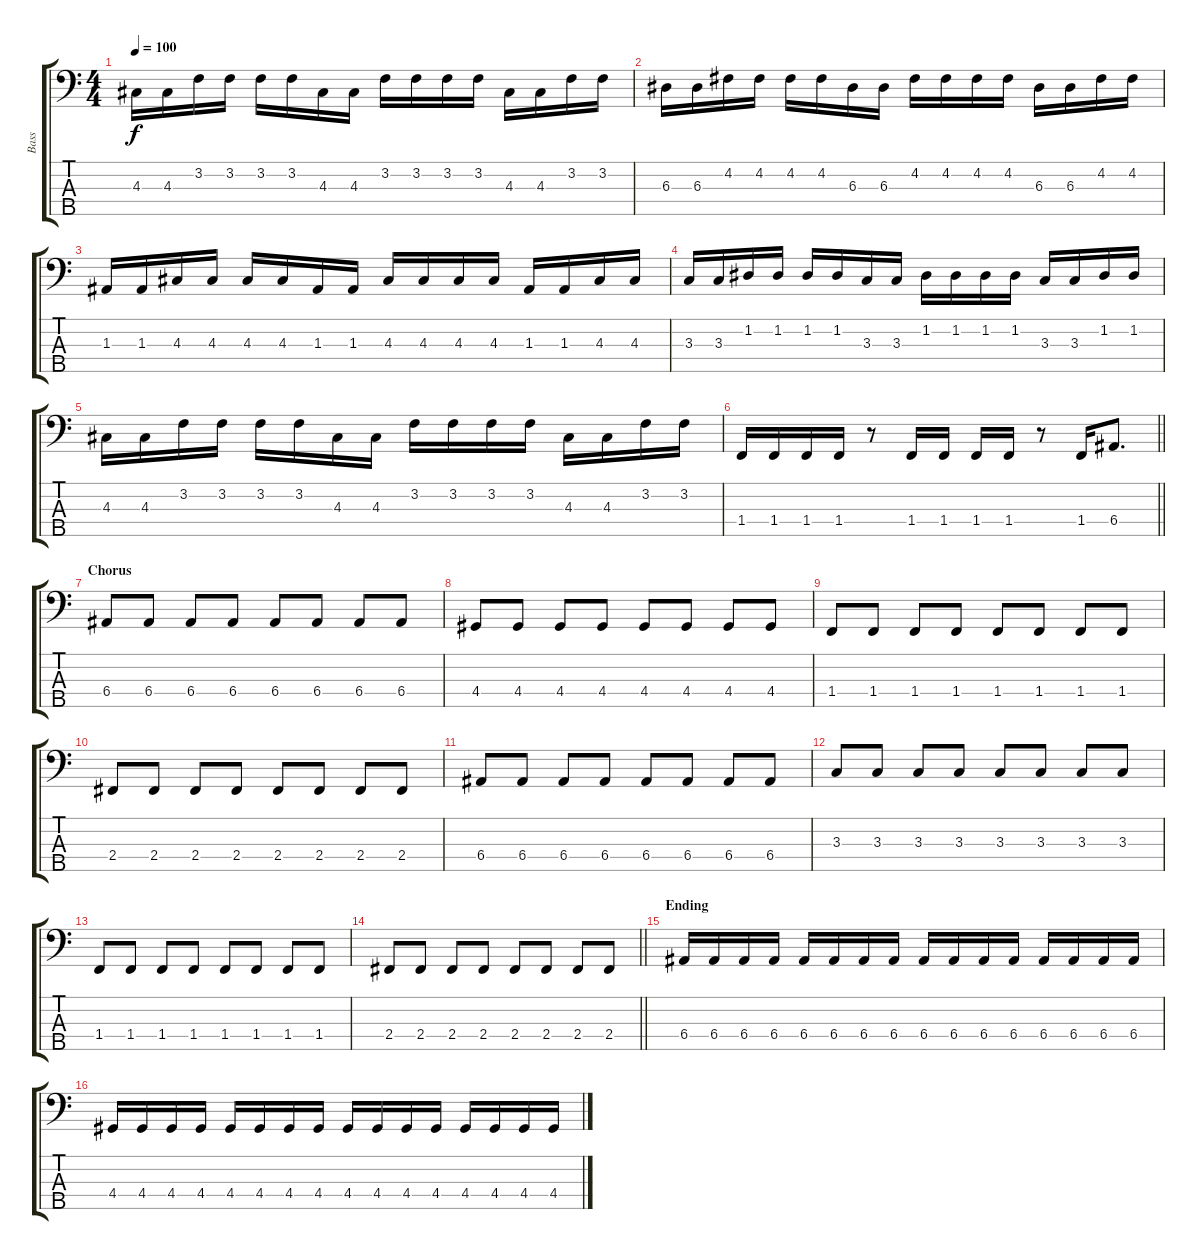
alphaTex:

\track ("Bass" "Bass") {instrument electricbassfinger}
\staff {score tabs}
\tuning (G2 D2 A1 E1 B0) {hide}
\ts (4 4)
\tempo 100
\clef f4
\ks c
4.3.16{dy f} 4.3.16 3.2.16 3.2.16 3.2.16 3.2.16 4.3.16 4.3.16 3.2.16 3.2.16 3.2.16 3.2.16 4.3.16 4.3.16 3.2.16 3.2.16 |
6.3.16 6.3.16 4.2.16 4.2.16 4.2.16 4.2.16 6.3.16 6.3.16 4.2.16 4.2.16 4.2.16 4.2.16 6.3.16 6.3.16 4.2.16 4.2.16 |
1.3.16 1.3.16 4.3.16 4.3.16 4.3.16 4.3.16 1.3.16 1.3.16 4.3.16 4.3.16 4.3.16 4.3.16 1.3.16 1.3.16 4.3.16 4.3.16 |
3.3.16 3.3.16 1.2.16 1.2.16 1.2.16 1.2.16 3.3.16 3.3.16 1.2.16 1.2.16 1.2.16 1.2.16 3.3.16 3.3.16 1.2.16 1.2.16 |
4.3.16 4.3.16 3.2.16 3.2.16 3.2.16 3.2.16 4.3.16 4.3.16 3.2.16 3.2.16 3.2.16 3.2.16 4.3.16 4.3.16 3.2.16 3.2.16 |
\barLineRight lightlight
1.4.16 1.4.16 1.4.16 1.4.16 r.8 1.4.16 1.4.16 1.4.16 1.4.16 r.8 1.4.16 6.4.8{d} |
\section ("" "Chorus")
6.4.8 6.4.8 6.4.8 6.4.8 6.4.8 6.4.8 6.4.8 6.4.8 |
4.4.8 4.4.8 4.4.8 4.4.8 4.4.8 4.4.8 4.4.8 4.4.8 |
1.4.8 1.4.8 1.4.8 1.4.8 1.4.8 1.4.8 1.4.8 1.4.8 |
2.4.8 2.4.8 2.4.8 2.4.8 2.4.8 2.4.8 2.4.8 2.4.8 |
6.4.8 6.4.8 6.4.8 6.4.8 6.4.8 6.4.8 6.4.8 6.4.8 |
3.3.8 3.3.8 3.3.8 3.3.8 3.3.8 3.3.8 3.3.8 3.3.8 |
1.4.8 1.4.8 1.4.8 1.4.8 1.4.8 1.4.8 1.4.8 1.4.8 |
\barLineRight lightlight
2.4.8 2.4.8 2.4.8 2.4.8 2.4.8 2.4.8 2.4.8 2.4.8 |
\section ("" "Ending")
6.4.16 6.4.16 6.4.16 6.4.16 6.4.16 6.4.16 6.4.16 6.4.16 6.4.16 6.4.16 6.4.16 6.4.16 6.4.16 6.4.16 6.4.16 6.4.16 |
4.4.16 4.4.16 4.4.16 4.4.16 4.4.16 4.4.16 4.4.16 4.4.16 4.4.16 4.4.16 4.4.16 4.4.16 4.4.16 4.4.16 4.4.16 4.4.16
